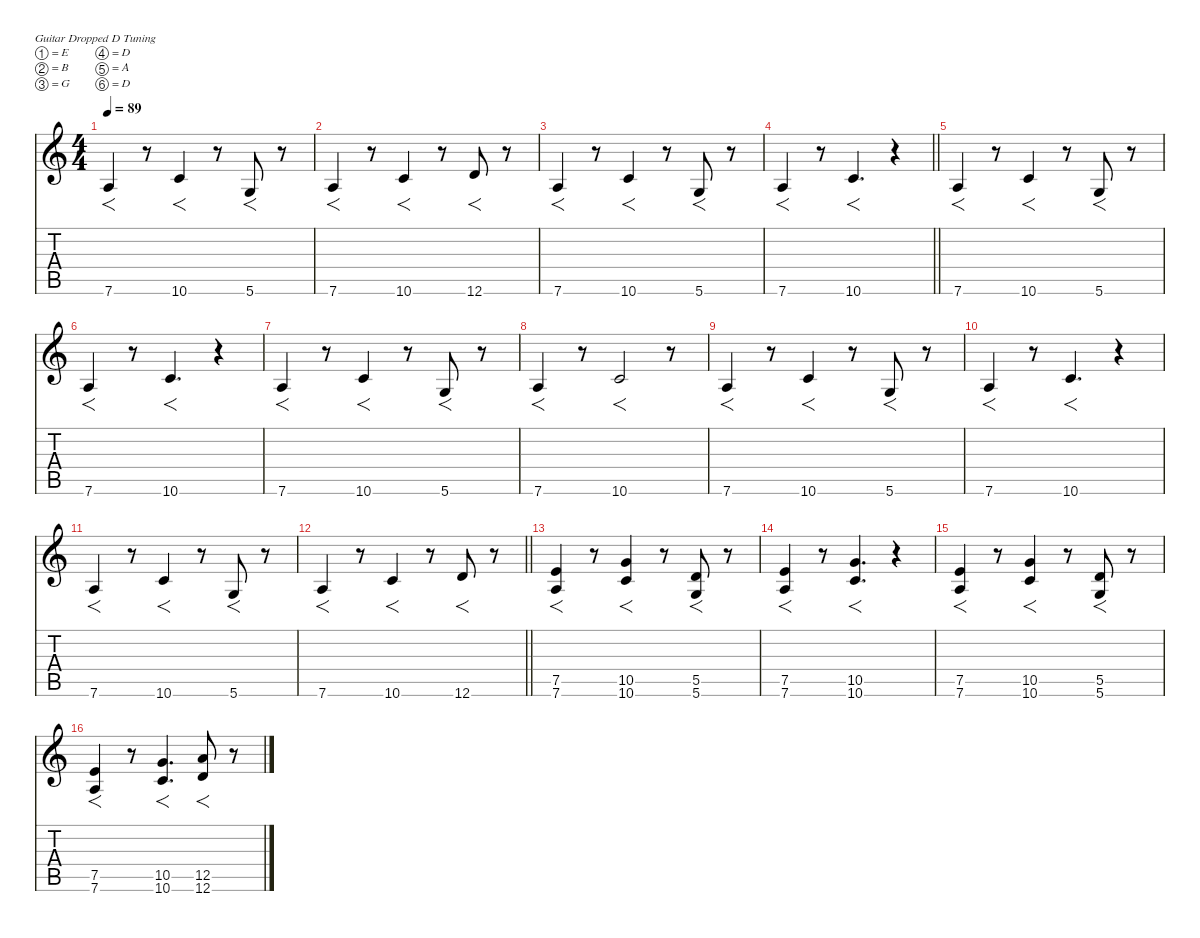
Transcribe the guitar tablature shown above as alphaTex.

\defaultSystemsLayout 4
\hideDynamics
\bracketExtendMode nobrackets
\singleTrackTrackNamePolicy hidden
\multiTrackTrackNamePolicy hidden
\otherSystemsTrackNameOrientation horizontal
\track ("Left Guitar" "dist.guit.") {mute instrument distortionguitar}
\staff {score tabs}
\tuning (E4 B3 G3 D3 A2 D2)
\ts (4 4)
\tempo 89
\clef g2
\ks c
7.6.4{f dy mf beam Up} r.8{beam Up} 10.6.4{f beam Up} r.8{beam Up} 5.6.8{f beam Up} r.8{beam Up} |
7.6.4{f beam Up} r.8{beam Up} 10.6.4{f beam Up} r.8{beam Up} 12.6.8{f beam Up} r.8{beam Up} |
7.6.4{f beam Up} r.8{beam Up} 10.6.4{f beam Up} r.8{beam Up} 5.6.8{f beam Up} r.8{beam Up} |
\barLineRight lightlight
7.6.4{f beam Up} r.8{beam Up} 10.6.4{f d beam Up} r.4{beam Up} |
\section ("" "")
7.6.4{f beam Up} r.8{beam Up} 10.6.4{f beam Up} r.8{beam Up} 5.6.8{f beam Up} r.8{beam Up} |
7.6.4{f beam Up} r.8{beam Up} 10.6.4{f d beam Up} r.4{beam Up} |
7.6.4{f beam Up} r.8{beam Up} 10.6.4{f beam Up} r.8{beam Up} 5.6.8{f beam Up} r.8{beam Up} |
7.6.4{f beam Up} r.8{beam Up} 10.6.2{f beam Up} r.8{beam Up} |
7.6.4{f beam Up} r.8{beam Up} 10.6.4{f beam Up} r.8{beam Up} 5.6.8{f beam Up} r.8{beam Up} |
7.6.4{f beam Up} r.8{beam Up} 10.6.4{f d beam Up} r.4{beam Up} |
7.6.4{f beam Up} r.8{beam Up} 10.6.4{f beam Up} r.8{beam Up} 5.6.8{f beam Up} r.8{beam Up} |
\barLineRight lightlight
7.6.4{f beam Up} r.8{beam Up} 10.6.4{f beam Up} r.8{beam Up} 12.6.8{f beam Up} r.8{beam Up} |
\section ("" "")
(7.5 7.6).4{f beam Up} r.8{beam Up} (10.5 10.6).4{f beam Up} r.8{beam Up} (5.5 5.6).8{f beam Up} r.8{beam Up} |
(7.5 7.6).4{f beam Up} r.8{beam Up} (10.5 10.6).4{f d beam Up} r.4{beam Up} |
(7.5 7.6).4{f beam Up} r.8{beam Up} (10.5 10.6).4{f beam Up} r.8{beam Up} (5.5 5.6).8{f beam Up} r.8{beam Up} |
(7.5 7.6).4{f beam Up} r.8{beam Up} (10.5 10.6).4{f d beam Up} (12.5 12.6).8{f beam Up} r.8{beam Up}
